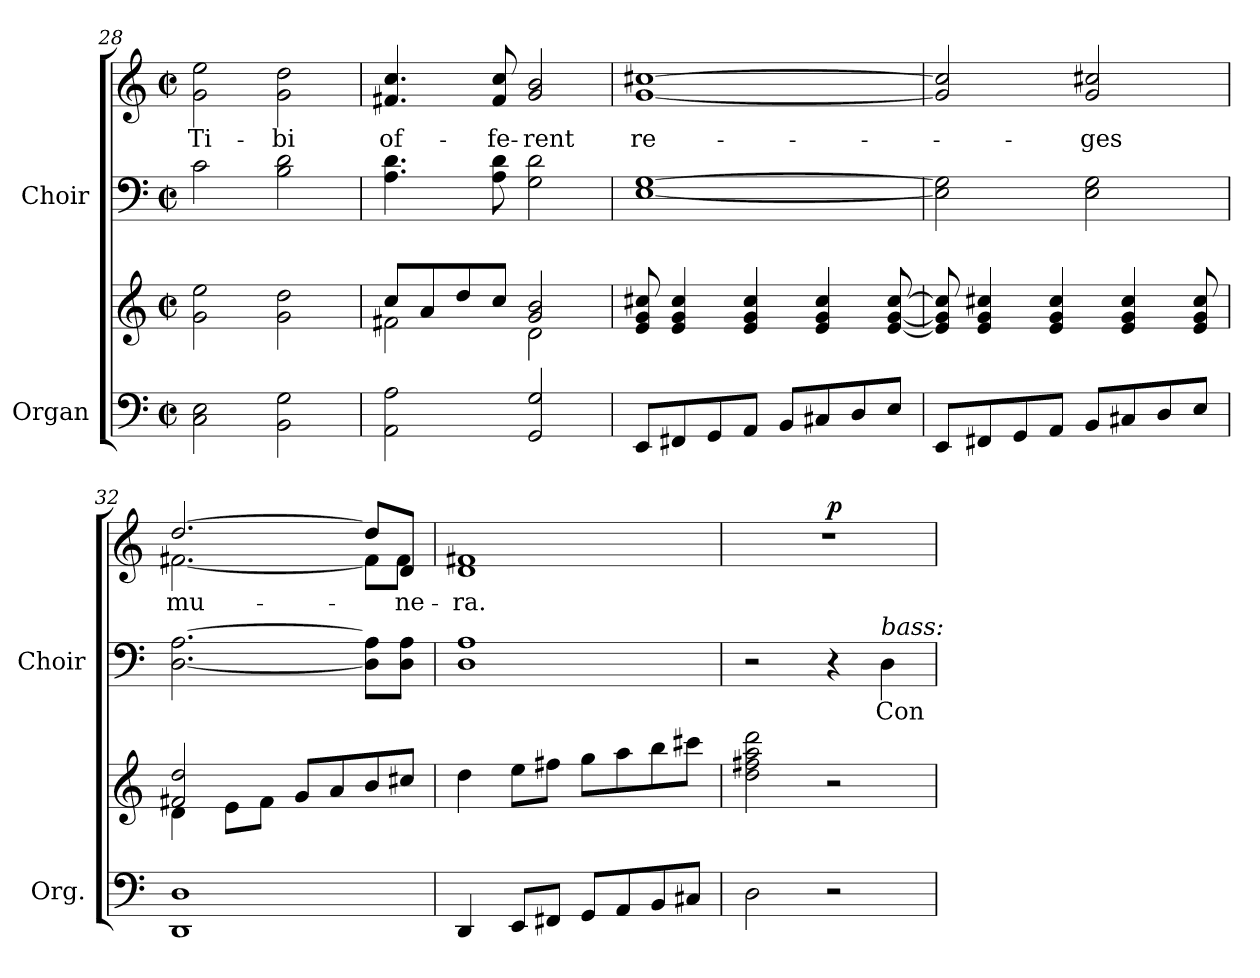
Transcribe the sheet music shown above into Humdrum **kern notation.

**kern	**kern	**kern	**text	**kern	**text	**dynam
*part2	*part2	*part1	*part1	*part1	*part1	*part1
*staff4	*staff3	*staff2	*staff2	*staff1	*staff1	*staff1/2
*I"Organ	*	*I"Choir	*	*	*	*
*I'Org.	*	*I'Choir	*	*	*	*
*clefF4	*clefG2	*clefF4	*	*clefG2	*	*
*k[]	*k[]	*k[]	*	*k[]	*	*
*C:	*C:	*C:	*	*C:	*	*
*M2/2	*M2/2	*M2/2	*	*M2/2	*	*
*met(c|)	*met(c|)	*met(c|)	*	*met(c|)	*	*
=28	=28	=28	=28	=28	=28	=28
!	!	!	!	!	!LO:LY:b:color=#000000	!
2Ci\ 2Ei	2gi\ 2eei	2ci\	.	2gi\ 2eei	Ti-	.
!	!	!	!	!	!LO:LY:b:color=#000000	!
2BBi\ 2Gi	2gi\ 2ddi	2Bi\ 2di	.	2gi\ 2ddi	-bi	.
=29	=29	=29	=29	=29	=29	=29
*	*^	*	*	*	*	*
!	!	!	!	!	!	!LO:LY:b:color=#000000	!
2AAi\ 2Ai	8cci/L	2f#Xi\	4.Ai\ 4.di	.	4.f#Xi/ 4.cci	of-	.
.	8ai/	.	.	.	.	.	.
.	8ddi/	.	.	.	.	.	.
!	!	!	!	!	!	!LO:LY:b:color=#000000	!
.	8cci/J	.	8Ai\ 8di	.	8f#i/ 8cci	-fe-	.
!	!	!	!	!	!	!LO:LY:b:color=#000000	!
2GGi/ 2Gi	2gi/ 2bi	2di\	2Gi\ 2di	.	2gi/ 2bi	-rent	.
*	*v	*v	*	*	*	*	*
=30	=30	=30	=30	=30	=30	=30
*	*^	*	*	*	*	*
!	!	!	!	!	!	!LO:LY:b:color=#000000	!
*	*v	*v	*	*	*^	*	*
8EEi/L	8ei/ 8gi 8cc#Xi	[<1Ei [>1Gi	.	[>1cc#Xi	[<1gi	re-	.
8FF#Xi/	4ei/ 4gi 4cc#i	.	.	.	.	.	.
8GGi/	.	.	.	.	.	.	.
8AAi/J	4ei/ 4gi 4cc#i	.	.	.	.	.	.
8BBi/L	.	.	.	.	.	.	.
8C#Xi/	4ei/ 4gi 4cc#i	.	.	.	.	.	.
8Di/	.	.	.	.	.	.	.
8Ei/J	[<8ei/ [<8gi [>8cc#i	.	.	.	.	.	.
*	*	*	*	*v	*v	*	*
=31	=31	=31	=31	=31	=31	=31
8EEi/L	8ei/] 8gi] 8cc#i]	2Ei\] 2Gi]	.	2gi/] 2cc#i]	.	.
8FF#Xi/	4ei/ 4gi 4cc#Xi	.	.	.	.	.
8GGi/	.	.	.	.	.	.
8AAi/J	4ei/ 4gi 4cc#i	.	.	.	.	.
!	!	!	!	!	!LO:LY:b:color=#000000	!
8BBi/L	.	2Ei\ 2Gi	.	2gi/ 2cc#Xi	-ges	.
8C#Xi/	4ei/ 4gi 4cc#i	.	.	.	.	.
8Di/	.	.	.	.	.	.
8Ei/J	8ei/ 8gi 8cc#i	.	.	.	.	.
=32	=32	=32	=32	=32	=32	=32
*	*^	*	*	*	*	*
!	!	!	!	!	!	!LO:LY:b:color=#000000	!
*	*	*	*	*	*^	*	*
1DDi 1Di	2f#Xi/ 2ddi	4di\	[<2.Di\ [>2.Ai	.	[>2.ddi/	[<2.f#Xi\	mu-	.
.	.	8ei\L	.	.	.	.	.	.
.	.	8f#i\J	.	.	.	.	.	.
.	8gi/L	2ryy	.	.	.	.	.	.
.	8ai/	.	.	.	.	.	.	.
.	8bi/	.	8Di]\ 8Ai]\L	.	8ddi/L]	8f#i\L]	.	.
!	!	!	!	!	!	!	!LO:LY:b:color=#000000	!
.	8cc#Xi/J	.	8Di\ 8Ai\J	.	8di/J	8f#i\J	-ne-	.
*	*v	*v	*	*	*	*	*	*
=33	=33	=33	=33	=33	=33	=33	=33
!	!	!	!	!	!	!LO:LY:b:color=#000000	!
4DDi/	4ddi\	1Di 1Ai	.	1di	1f#Xi	-ra.	.
8EEi/L	8eei\L	.	.	.	.	.	.
8FF#Xi/J	8ff#Xi\J	.	.	.	.	.	.
8GGi/L	8ggi\L	.	.	.	.	.	.
8AAi/	8aai\	.	.	.	.	.	.
8BBi/	8bbi\	.	.	.	.	.	.
8C#Xi/J	8ccc#Xi\J	.	.	.	.	.	.
*	*	*	*	*v	*v	*	*
!!LO:PB:g=z
=34	=34	=34	=34	=34	=34	=34
2Di\	2ddi\ 2ff#Xi 2aai 2dddi	2r	.	1r	.	.
2r	2r	4r	.	.	.	p
!	!	!LO:TX:a:i:t=bass&colon;	!	!	!	!
!	!	!	!LO:LY:b:color=#000000	!	!	!
.	.	4Di\	Con-	.	.	.
=	=	=	=	=	=	=
*-	*-	*-	*-	*-	*-	*-
